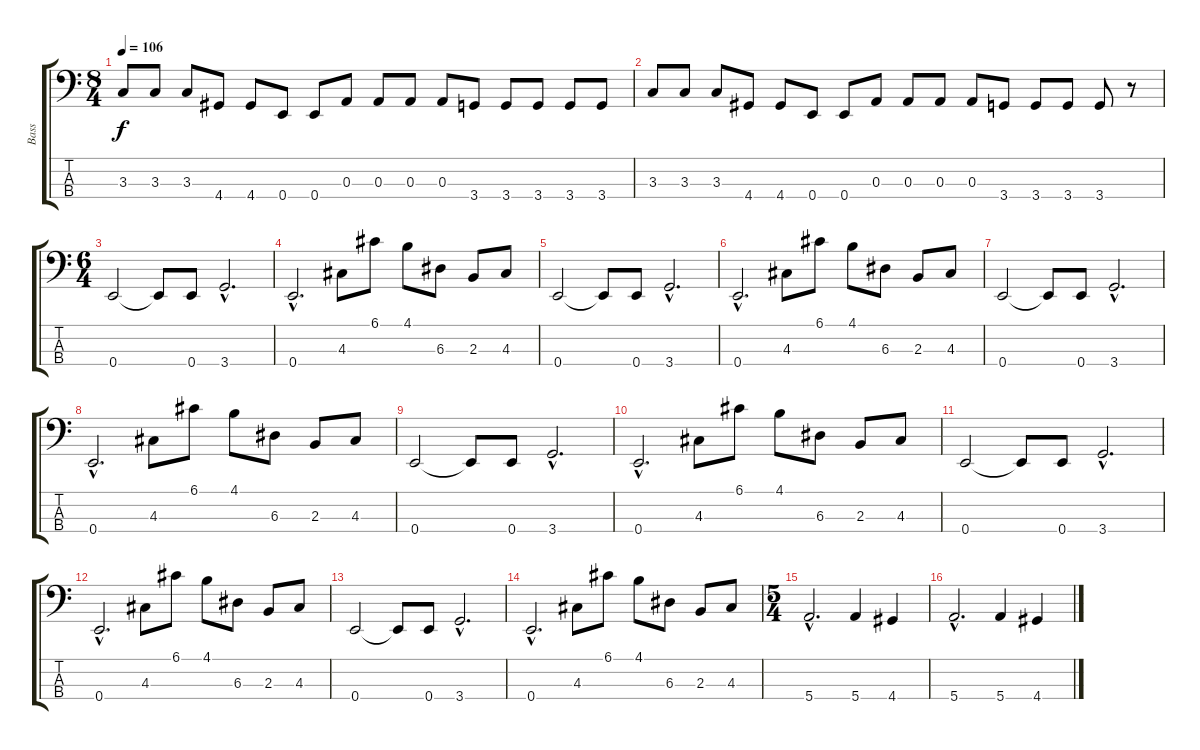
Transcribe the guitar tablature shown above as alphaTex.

\track ("Bass" "Bass") {instrument electricbassfinger}
\staff {score tabs}
\tuning (G2 D2 A1 E1) {hide}
\ts (8 4)
\tempo 106
\clef f4
\ks c
3.3.8{dy f} 3.3.8 3.3.8 4.4.8 4.4.8 0.4.8 0.4.8 0.3.8 0.3.8 0.3.8 0.3.8 3.4.8 3.4.8 3.4.8 3.4.8 3.4.8 |
3.3.8 3.3.8 3.3.8 4.4.8 4.4.8 0.4.8 0.4.8 0.3.8 0.3.8 0.3.8 0.3.8 3.4.8 3.4.8 3.4.8 3.4.8 r.8 |
\ts (6 4)
0.4.2 0.4{t}.8 0.4.8 3.4{hac}.2{d} |
0.4{hac}.2{d} 4.3.8 6.1.8 4.1.8 6.3.8 2.3.8 4.3.8 |
0.4.2 0.4{t}.8 0.4.8 3.4{hac}.2{d} |
0.4{hac}.2{d} 4.3.8 6.1.8 4.1.8 6.3.8 2.3.8 4.3.8 |
0.4.2 0.4{t}.8 0.4.8 3.4{hac}.2{d} |
0.4{hac}.2{d} 4.3.8 6.1.8 4.1.8 6.3.8 2.3.8 4.3.8 |
0.4.2 0.4{t}.8 0.4.8 3.4{hac}.2{d} |
0.4{hac}.2{d} 4.3.8 6.1.8 4.1.8 6.3.8 2.3.8 4.3.8 |
0.4.2 0.4{t}.8 0.4.8 3.4{hac}.2{d} |
0.4{hac}.2{d} 4.3.8 6.1.8 4.1.8 6.3.8 2.3.8 4.3.8 |
0.4.2 0.4{t}.8 0.4.8 3.4{hac}.2{d} |
0.4{hac}.2{d} 4.3.8 6.1.8 4.1.8 6.3.8 2.3.8 4.3.8 |
\ts (5 4)
5.4{hac}.2{d} 5.4.4 4.4.4 |
5.4{hac}.2{d} 5.4.4 4.4.4
